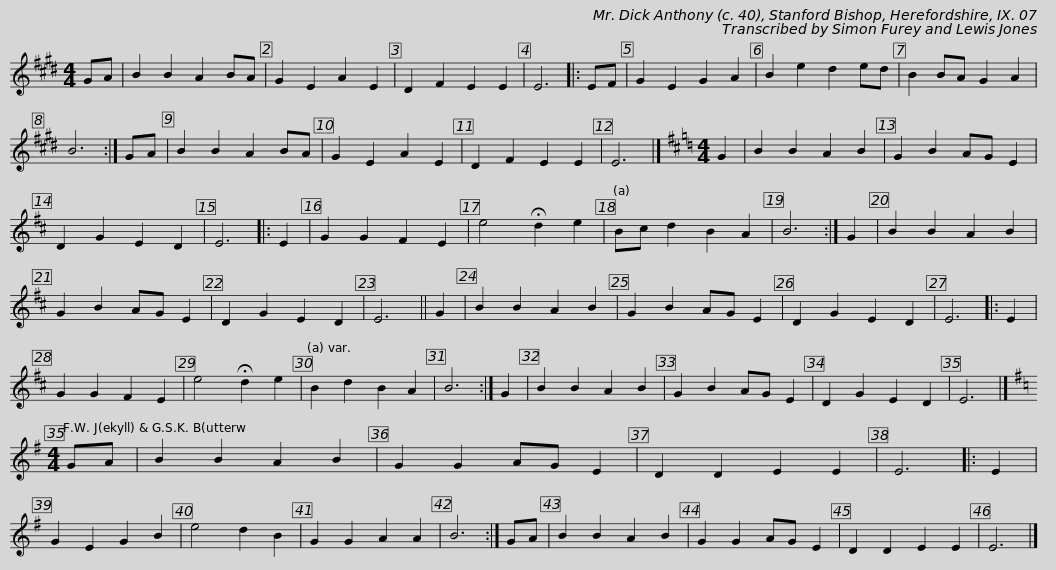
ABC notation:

X:1
L:1/8
M:4/4
I:linebreak $
K:E
V:1 treble
V:1
 GA | B2 B2 A2 BA | G2 E2 A2 E2 | D2 F2 E2 E2 | E6 |: %5
 EF | G2 E2 G2 A2 | B2 e2 d2 ed |$ B2 BA G2 A2 | B6 :| %10
 GA | B2 B2 A2 BA | G2 E2 A2 E2 | D2 F2 E2 E2 | E6 |] %15
[K:D][M:4/4] G2 | B2 B2 A2 B2 | G2 B2 AG E2 |$ D2 G2 E2 D2 | E6 |: %20
 E2 | G2 G2 F2 E2 | e4 !fermata!d2 e2 |$ Bc d2 B2 A2 | B6 :| %25
 G2 | B2 B2 A2 B2 | G2 B2 AG E2 | D2 G2 E2 D2 | E6 || %30
 G2 |$ B2 B2 A2 B2 | G2 B2 AG E2 | D2 G2 E2 D2 | E6 |: %35
 E2 | G2 G2 F2 E2 | e4 !fermata!d2 e2 | B2 d2 B2 A2 |$ B6 :| %40
 G2 | B2 B2 A2 B2 | G2 B2 AG E2 | D2 G2 E2 D2 | E6 |] %45
[K:Emin][M:4/4] GA | B2 B2 A2 B2 | G2 G2 AG E2 | D2 D2 E2 E2 | E6 |: %50
 E2 |$ G2 E2 G2 B2 | e4 d2 B2 |$ G2 G2 A2 A2 | B6 :| %55
 GA | B2 B2 A2 B2 | G2 G2 AG E2 | D2 D2 E2 E2 | E6 |] %60
